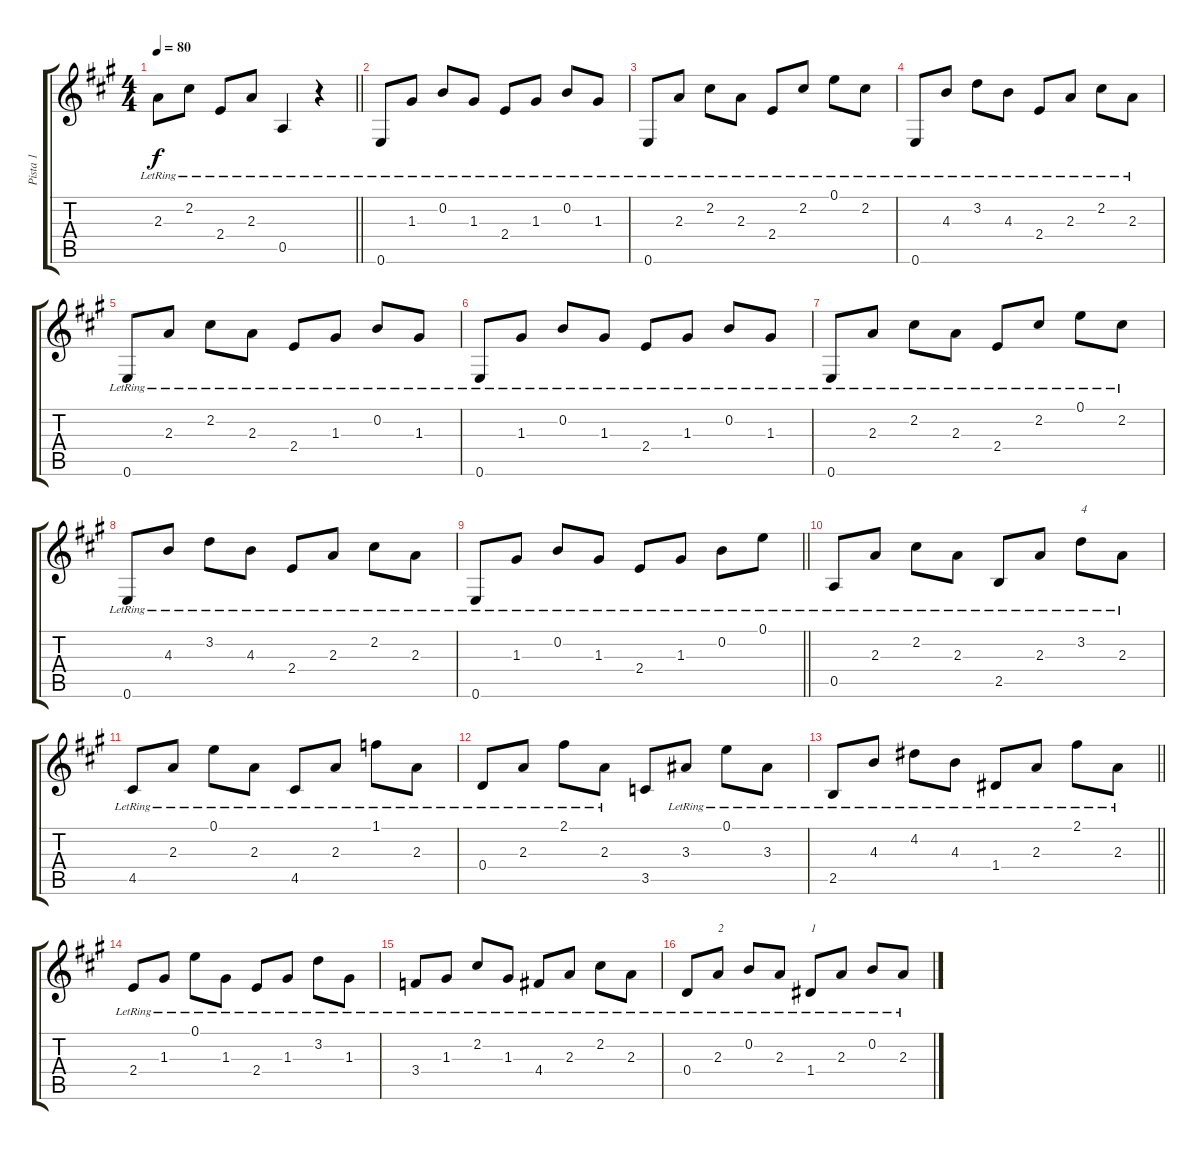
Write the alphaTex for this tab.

\track ("Pista 1" "Pista 1") {instrument acousticguitarsteel}
\staff {score tabs}
\tuning (E4 B3 G3 D3 A2 E2) {hide}
\ts (4 4)
\tempo 80
\clef g2
\barLineRight lightlight
\ks a
2.3{lr}.8{dy f} 2.2{lr}.8 2.4{lr}.8 2.3{lr}.8 0.5{lr}.4 r.4 |
0.6{lr}.8 1.3{lr}.8 0.2{lr}.8 1.3{lr}.8 2.4{lr}.8 1.3{lr}.8 0.2{lr}.8 1.3{lr}.8 |
0.6{lr}.8 2.3{lr}.8 2.2{lr}.8 2.3{lr}.8 2.4{lr}.8 2.2{lr}.8 0.1{lr}.8 2.2{lr}.8 |
0.6{lr}.8 4.3{lr}.8 3.2{lr}.8 4.3{lr}.8 2.4{lr}.8 2.3{lr}.8 2.2{lr}.8 2.3{lr}.8 |
0.6{lr}.8 2.3{lr}.8 2.2{lr}.8 2.3{lr}.8 2.4{lr}.8 1.3{lr}.8 0.2{lr}.8 1.3{lr}.8 |
0.6{lr}.8 1.3{lr}.8 0.2{lr}.8 1.3{lr}.8 2.4{lr}.8 1.3{lr}.8 0.2{lr}.8 1.3{lr}.8 |
0.6{lr}.8 2.3{lr}.8 2.2{lr}.8 2.3{lr}.8 2.4{lr}.8 2.2{lr}.8 0.1{lr}.8 2.2{lr}.8 |
0.6{lr}.8 4.3{lr}.8 3.2{lr}.8 4.3{lr}.8 2.4{lr}.8 2.3{lr}.8 2.2{lr}.8 2.3{lr}.8 |
\barLineRight lightlight
0.6{lr}.8 1.3{lr}.8 0.2{lr}.8 1.3{lr}.8 2.4{lr}.8 1.3{lr}.8 0.2{lr}.8 0.1{lr}.8 |
0.5{lr}.8 2.3{lr}.8 2.2{lr}.8 2.3{lr}.8 2.5{lr}.8 2.3{lr}.8 3.2{lr}.8{txt "4"} 2.3{lr}.8 |
4.5{lr}.8 2.3{lr}.8 0.1{lr}.8 2.3{lr}.8 4.5{lr}.8 2.3{lr}.8 1.1{lr}.8 2.3{lr}.8 |
0.4{lr}.8 2.3{lr}.8 2.1{lr}.8 2.3{lr}.8 3.5.8 3.3{lr}.8 0.1{lr}.8 3.3{lr}.8 |
\barLineRight lightlight
2.5{lr}.8 4.3{lr}.8 4.2{lr}.8 4.3{lr}.8 1.4{lr}.8 2.3{lr}.8 2.1{lr}.8 2.3{lr}.8 |
2.4{lr}.8 1.3{lr}.8 0.1{lr}.8 1.3{lr}.8 2.4{lr}.8 1.3{lr}.8 3.2{lr}.8 1.3{lr}.8 |
3.4{lr}.8 1.3{lr}.8 2.2{lr}.8 1.3{lr}.8 4.4{lr}.8 2.3{lr}.8 2.2{lr}.8 2.3{lr}.8 |
0.4{lr}.8 2.3{lr}.8{txt "2"} 0.2{lr}.8 2.3{lr}.8 1.4{lr}.8{txt "1"} 2.3{lr}.8 0.2{lr}.8 2.3{lr}.8
